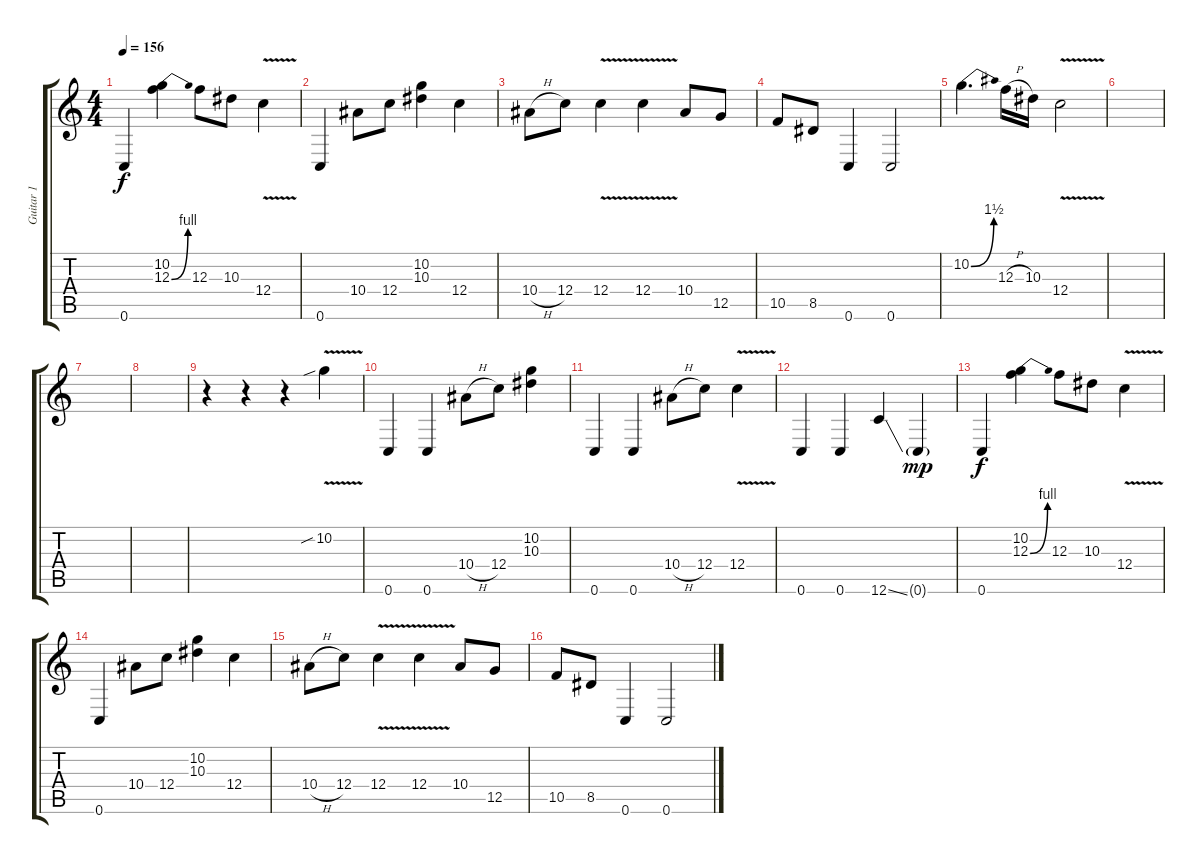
\track ("Guitar 1" "Guitar 1") {instrument distortionguitar}
\staff {score tabs}
\tuning (D4 A3 F3 C3 G2 C2) {hide}
\ts (4 4)
\tempo 156
\clef g2
\ks c
0.6.4{dy f} (10.2 12.3{be (bend 0 0 60 4)}).4 12.3.8 10.3.8 12.4{v}.4 |
0.6.4 10.4.8 12.4.8 (10.2 10.3).4 12.4.4 |
10.4{h}.8 12.4.8 12.4{v}.4 12.4{v}.4 10.4.8 12.5.8 |
10.5.8 8.5.8 0.6.4 0.6.2 |
10.2{be (bend 0 0 60 6)}.4{d} 12.3{h}.16 10.3.16 12.4{v}.2 |
|
|
|
r.4 r.4 r.4 10.2{v sib}.4 |
0.6.4 0.6.4 10.4{h}.8 12.4.8 (10.2 10.3).4 |
0.6.4 0.6.4 10.4{h}.8 12.4.8 12.4{v}.4 |
0.6.4 0.6.4 12.6{ss}.4 0.6{g}.4{dy mp} |
0.6.4{dy f} (10.2 12.3{be (bend 0 0 60 4)}).4 12.3.8 10.3.8 12.4{v}.4 |
0.6.4 10.4.8 12.4.8 (10.2 10.3).4 12.4.4 |
10.4{h}.8 12.4.8 12.4{v}.4 12.4{v}.4 10.4.8 12.5.8 |
10.5.8 8.5.8 0.6.4 0.6.2
